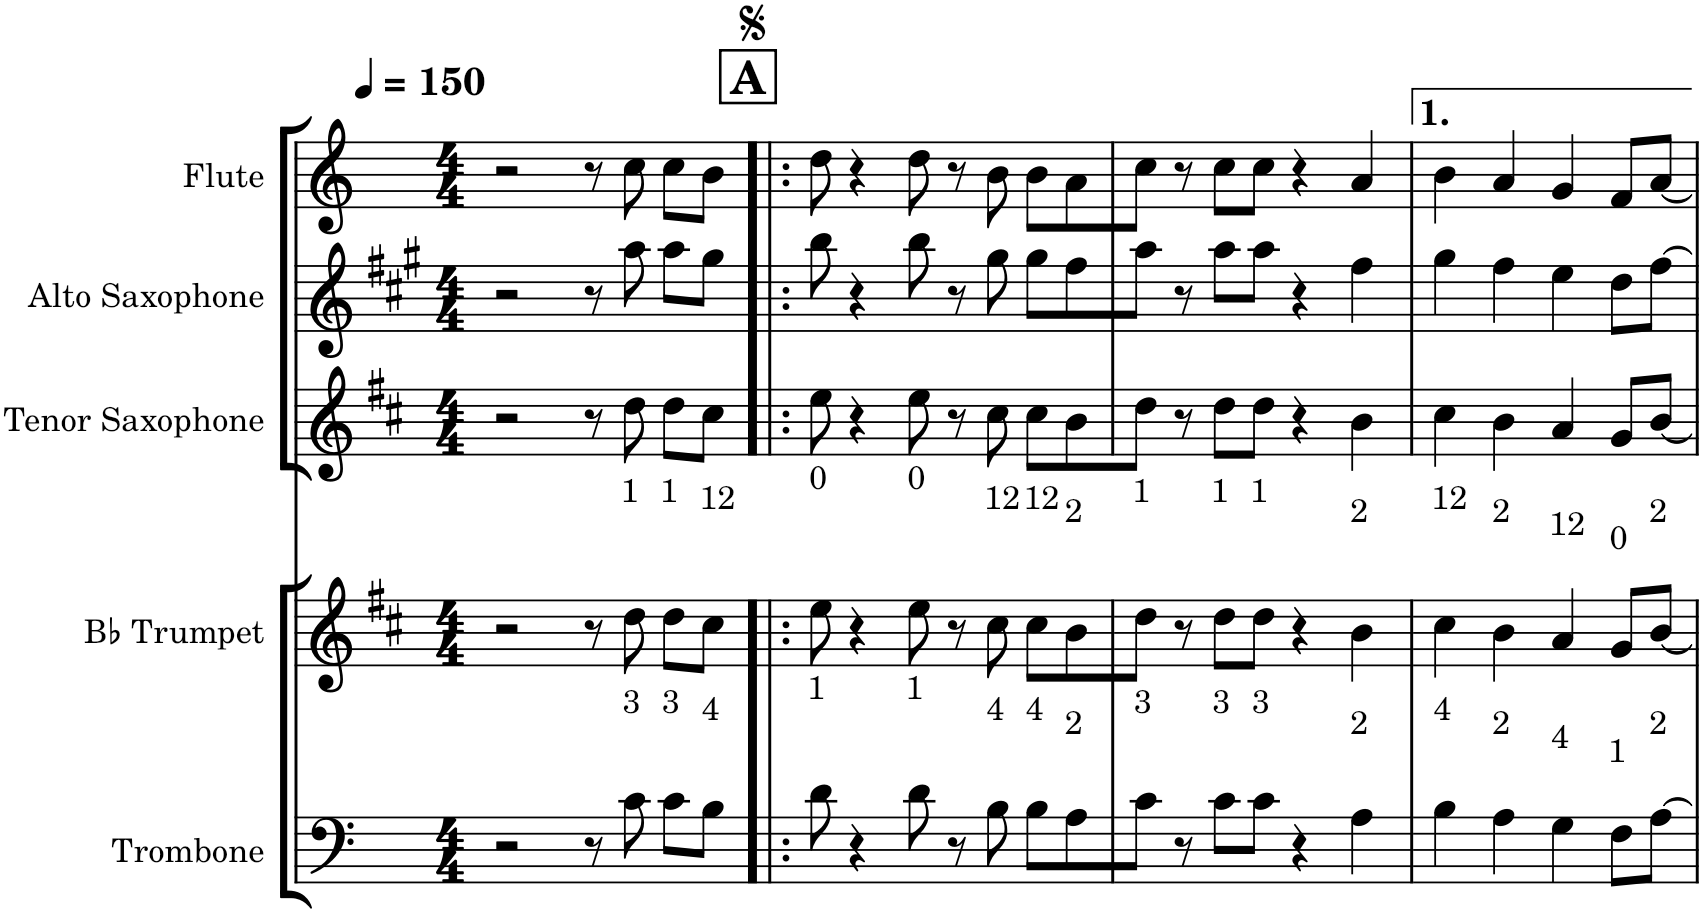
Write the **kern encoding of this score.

**kern	**kern	**kern	**kern	**kern
*part5	*part4	*part3	*part2	*part1
*staff5	*staff4	*staff3	*staff2	*staff1
*I"Trombone	*I"Bb Trumpet	*I"Tenor Saxophone	*I"Alto Saxophone	*I"Flute
*I'Tbn.	*I'Bb Tpt.	*I'T. Sax.	*I'A. Sax.	*I'Fl.
*clefF4	*clefG2	*clefG2	*clefG2	*clefG2
*	*Trd1c2	*Trd8c14	*Trd5c9	*
*k[]	*k[f#c#]	*k[f#c#]	*k[f#c#g#]	*k[]
*M4/4	*M4/4	*M4/4	*M4/4	*M4/4
*MM150	*MM150	*MM150	*MM150	*MM150
=1	=1	=1	=1	=1
2r	2r	2r	2r	2r
8r	8r	8r	8r	8r
!	!LO:TX:a:t=1	!	!	!
!LO:TX:a:t=3	!	!	!	!
8c\	8dd\	8dd\	8aa\	8cc\
!	!LO:TX:a:t=1	!	!	!
!LO:TX:a:t=3	!	!	!	!
8c\L	8dd\L	8dd\L	8aa\L	8cc\L
!	!LO:TX:a:t=12	!	!	!
!LO:TX:a:t=4	!	!	!	!
8B\J	8cc#\J	8cc#\J	8gg#\J	8b\J
!!LO:REH:place=s1:a:B:cj:fs=14:t=A
=2!|:	=2!|:	=2!|:	=2!|:	=2!|:
!	!LO:TX:a:t=0	!	!	!
!LO:TX:a:t=1	!	!	!	!
8d\	8ee\	8ee\	8bb\	8dd\
4r	4r	4r	4r	4r
!	!LO:TX:a:t=0	!	!	!
!LO:TX:a:t=1	!	!	!	!
8d\	8ee\	8ee\	8bb\	8dd\
8r	8r	8r	8r	8r
!	!LO:TX:a:t=12	!	!	!
!LO:TX:a:t=4	!	!	!	!
8B\	8cc#\	8cc#\	8gg#\	8b\
!	!LO:TX:a:t=12	!	!	!
!LO:TX:a:t=4	!	!	!	!
8B\L	8cc#\L	8cc#\L	8gg#\L	8b\L
!	!LO:TX:a:t=2	!	!	!
!LO:TX:a:t=2	!	!	!	!
8A\	8b\	8b\	8ff#\	8a\
=3	=3	=3	=3	=3
!	!LO:TX:a:t=1	!	!	!
!LO:TX:a:t=3	!	!	!	!
8c\J	8dd\J	8dd\J	8aa\J	8cc\J
8r	8r	8r	8r	8r
!	!LO:TX:a:t=1	!	!	!
!LO:TX:a:t=3	!	!	!	!
8c\L	8dd\L	8dd\L	8aa\L	8cc\L
!	!LO:TX:a:t=1	!	!	!
!LO:TX:a:t=3	!	!	!	!
8c\J	8dd\J	8dd\J	8aa\J	8cc\J
4r	4r	4r	4r	4r
!	!LO:TX:a:t=2	!	!	!
!LO:TX:a:t=2	!	!	!	!
4A\	4b\	4b\	4ff#\	4a/
=4	=4	=4	=4	=4
!	!LO:TX:a:t=12	!	!	!
!LO:TX:a:t=4	!	!	!	!
4B\	4cc#\	4cc#\	4gg#\	4b\
!	!LO:TX:a:t=2	!	!	!
!LO:TX:a:t=2	!	!	!	!
4A\	4b\	4b\	4ff#\	4a/
!	!LO:TX:a:t=12	!	!	!
!LO:TX:a:t=4	!	!	!	!
4G\	4a/	4a/	4ee\	4g/
!	!LO:TX:a:t=0	!	!	!
!LO:TX:a:t=1	!	!	!	!
8F\L	8g/L	8g/L	8dd\L	8f/L
!	!LO:TX:a:t=2	!	!	!
!LO:TX:a:t=2	!	!	!	!
[8A\J	[8b/J	[8b/J	[8ff#\J	[8a/J
=	=	=	=	=
*-	*-	*-	*-	*-
